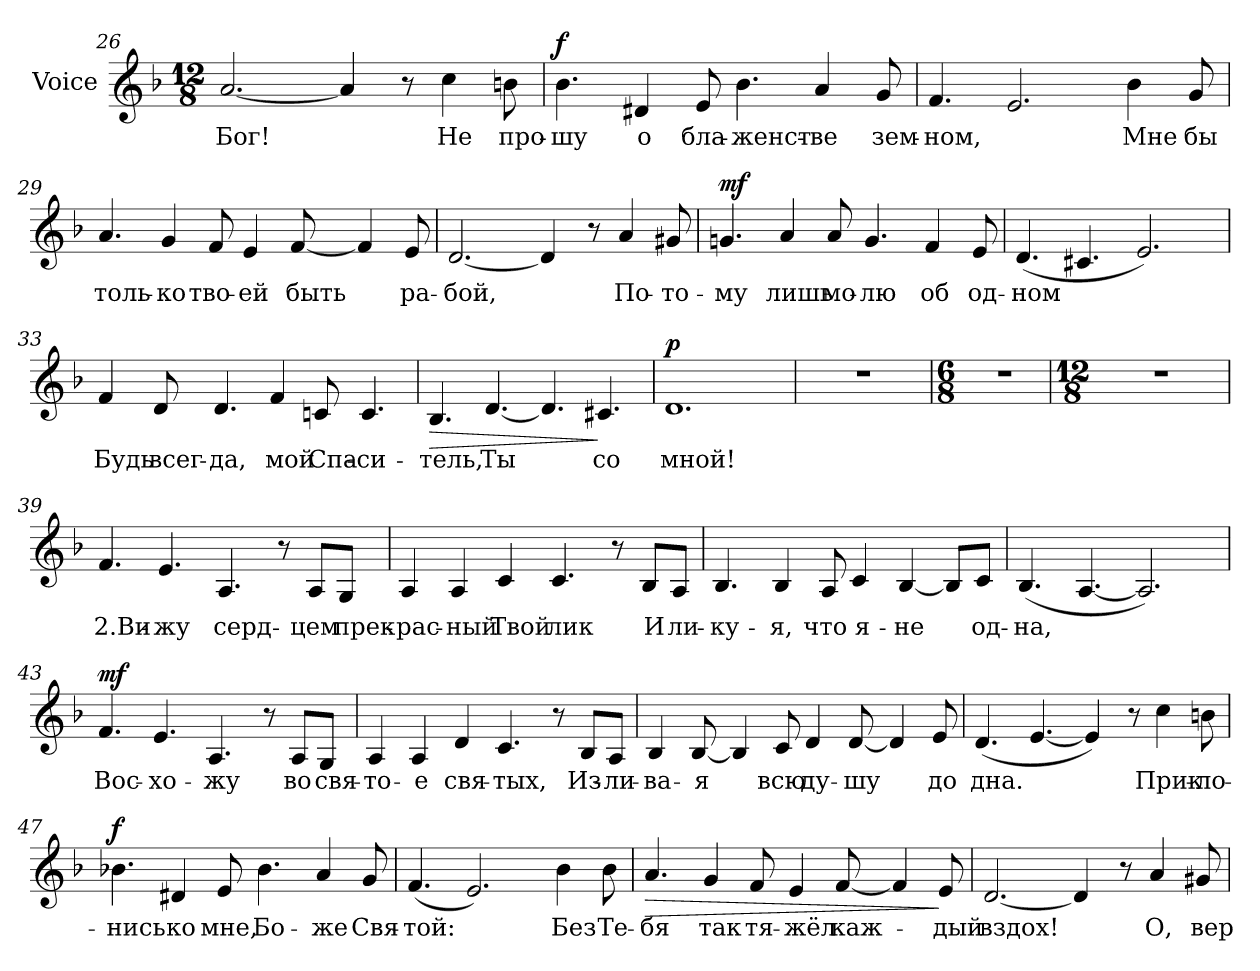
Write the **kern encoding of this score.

**kern	**text	**dynam
*part1	*part1	*part1
*staff1	*staff1	*staff1
*I"Voice	*	*
*I'Voice	*	*
!!LO:LB:g=z
*clefG2	*	*
*k[b-]	*	*
*d:	*	*
*M12/8	*	*
=26	=26	=26
!	!LO:LY:b:color=#000000	!
[<2.ai/	Бог!	.
4ai/]	.	.
8r	.	.
!	!LO:LY:b:color=#000000	!
4cci\	Не	.
!	!LO:LY:b:color=#000000	!
8bni\	про-	.
=27	=27	=27
!	!LO:LY:b:color=#000000	!
4.b-i\	-шу	f
!	!LO:LY:b:color=#000000	!
4d#Xi/	о	.
!	!LO:LY:b:color=#000000	!
8ei/	бла-	.
!	!LO:LY:b:color=#000000	!
4.b-i\	-женст-	.
!	!LO:LY:b:color=#000000	!
4ai/	-ве	.
!	!LO:LY:b:color=#000000	!
8gi/	зем-	.
=28	=28	=28
!	!LO:LY:b:color=#000000	!
4.fi/	-ном,	.
2.ei/	.	.
!	!LO:LY:b:color=#000000	!
4b-i\	Мне	.
!	!LO:LY:b:color=#000000	!
8gi/	бы	.
=29	=29	=29
!	!LO:LY:b:color=#000000	!
4.ai/	толь-	.
!	!LO:LY:b:color=#000000	!
4gi/	-ко	.
!	!LO:LY:b:color=#000000	!
8fi/	тво-	.
!	!LO:LY:b:color=#000000	!
4ei/	-ей	.
!	!LO:LY:b:color=#000000	!
[<8fi/	быть	.
4fi/]	.	.
!	!LO:LY:b:color=#000000	!
8ei/	ра-	.
!!LO:LB:g=z
=30	=30	=30
!	!LO:LY:b:color=#000000	!
[<2.di/	-бой,	.
4di/]	.	.
8r	.	.
!	!LO:LY:b:color=#000000	!
4ai/	По-	.
!	!LO:LY:b:color=#000000	!
8g#Xi/	-то-	.
=31	=31	=31
!	!LO:LY:b:color=#000000	!
4.gni/	-му	mf
!	!LO:LY:b:color=#000000	!
4ai/	лишь	.
!	!LO:LY:b:color=#000000	!
8ai/	мо-	.
!	!LO:LY:b:color=#000000	!
4.gi/	-лю	.
!	!LO:LY:b:color=#000000	!
4fi/	об	.
!	!LO:LY:b:color=#000000	!
8ei/	од-	.
=32	=32	=32
!	!LO:LY:b:color=#000000	!
(4.di/	-ном	.
4.c#Xi/	.	.
2.ei/)	.	.
=33	=33	=33
!	!LO:LY:b:color=#000000	!
4fi/	Будь	.
!	!LO:LY:b:color=#000000	!
8di/	всег-	.
!	!LO:LY:b:color=#000000	!
4.di/	-да,	.
!	!LO:LY:b:color=#000000	!
4fi/	мой	.
!	!LO:LY:b:color=#000000	!
8cni/	Спа-	.
!	!LO:LY:b:color=#000000	!
4.ci/	-си-	.
!!LO:LB:g=z
=34	=34	=34
!	!LO:LY:b:color=#000000	!LO:HP:b
4.B-i/	-тель,	>
!	!LO:LY:b:color=#000000	!
[<4.di/	Ты	.
4.di/]	.	.
!	!LO:LY:b:color=#000000	!
4.c#Xi/	со	]
=35	=35	=35
!	!LO:LY:b:color=#000000	!
1.di	мной!	p
=36	=36	=36
!LO:N:vis=1	!	!
1.r	.	.
=37	=37	=37
*M6/8	*	*
!LO:N:vis=1	!	!
2.r	.	.
=38	=38	=38
*M12/8	*	*
!LO:N:vis=1	!	!
1.r	.	.
!!LO:LB:g=z
=39	=39	=39
!	!LO:LY:b:color=#000000	!
4.fi/	2.Ви-	.
!	!LO:LY:b:color=#000000	!
4.ei/	-жу	.
!	!LO:LY:b:color=#000000	!
4.Ai/	серд-	.
8r	.	.
!	!LO:LY:b:color=#000000	!
8Ai/L	-цем	.
!	!LO:LY:b:color=#000000	!
8Gi/J	прек-	.
=40	=40	=40
!	!LO:LY:b:color=#000000	!
4Ai/	-рас-	.
!	!LO:LY:b:color=#000000	!
4Ai/	-ный	.
!	!LO:LY:b:color=#000000	!
4ci/	Твой	.
!	!LO:LY:b:color=#000000	!
4.ci/	лик	.
8r	.	.
!	!LO:LY:b:color=#000000	!
8B-i/L	И	.
!	!LO:LY:b:color=#000000	!
8Ai/J	ли-	.
=41	=41	=41
!	!LO:LY:b:color=#000000	!
4.B-i/	-ку-	.
!	!LO:LY:b:color=#000000	!
4B-i/	-я,	.
!	!LO:LY:b:color=#000000	!
8Ai/	что	.
!	!LO:LY:b:color=#000000	!
4ci/	я-	.
!	!LO:LY:b:color=#000000	!
[<4B-i/	-не	.
8B-i/L]	.	.
!	!LO:LY:b:color=#000000	!
8ci/J	од-	.
!!LO:PB:g=z
=42	=42	=42
!	!LO:LY:b:color=#000000	!
(4.B-i/	-на,	.
[<4.Ai/	.	.
2.Ai/])	.	.
=43	=43	=43
!	!LO:LY:b:color=#000000	!
4.fi/	Вос-	mf
!	!LO:LY:b:color=#000000	!
4.ei/	-хо-	.
!	!LO:LY:b:color=#000000	!
4.Ai/	-жу	.
8r	.	.
!	!LO:LY:b:color=#000000	!
8Ai/L	во	.
!	!LO:LY:b:color=#000000	!
8Gi/J	свя-	.
=44	=44	=44
!	!LO:LY:b:color=#000000	!
4Ai/	-то-	.
!	!LO:LY:b:color=#000000	!
4Ai/	-е	.
!	!LO:LY:b:color=#000000	!
4di/	свя-	.
!	!LO:LY:b:color=#000000	!
4.ci/	-тых,	.
8r	.	.
!	!LO:LY:b:color=#000000	!
8B-i/L	Из-	.
!	!LO:LY:b:color=#000000	!
8Ai/J	-ли-	.
!!LO:LB:g=z
=45	=45	=45
!	!LO:LY:b:color=#000000	!
4B-i/	-ва-	.
!	!LO:LY:b:color=#000000	!
[<8B-i/	-я	.
4B-i/]	.	.
!	!LO:LY:b:color=#000000	!
8ci/	всю	.
!	!LO:LY:b:color=#000000	!
4di/	ду-	.
!	!LO:LY:b:color=#000000	!
[<8di/	-шу	.
4di/]	.	.
!	!LO:LY:b:color=#000000	!
8ei/	до	.
=46	=46	=46
!	!LO:LY:b:color=#000000	!
(4.di/	дна.	.
[<4.ei/	.	.
4ei/])	.	.
8r	.	.
!	!LO:LY:b:color=#000000	!
4cci\	Прик-	.
!	!LO:LY:b:color=#000000	!
8bni\	-ло-	.
=47	=47	=47
!	!LO:LY:b:color=#000000	!
4.b-Xi\	-нись	f
!	!LO:LY:b:color=#000000	!
4d#Xi/	ко	.
!	!LO:LY:b:color=#000000	!
8ei/	мне,	.
!	!LO:LY:b:color=#000000	!
4.b-i\	Бо-	.
!	!LO:LY:b:color=#000000	!
4ai/	-же	.
!	!LO:LY:b:color=#000000	!
8gi/	Свя-	.
=48	=48	=48
!	!LO:LY:b:color=#000000	!
(4.fi/	-той:	.
2.ei/)	.	.
!	!LO:LY:b:color=#000000	!
4b-i\	Без	.
!	!LO:LY:b:color=#000000	!
8b-i\	Те-	.
!!LO:LB:g=z
=49	=49	=49
!	!LO:LY:b:color=#000000	!LO:HP:b
4.ai/	-бя	>
!	!LO:LY:b:color=#000000	!
4gi/	так	.
!	!LO:LY:b:color=#000000	!
8fi/	тя-	.
!	!LO:LY:b:color=#000000	!
4ei/	-жёл	.
!	!LO:LY:b:color=#000000	!
[<8fi/	каж-	.
4fi/]	.	.
!	!LO:LY:b:color=#000000	!
8ei/	-дый	]
=50	=50	=50
!	!LO:LY:b:color=#000000	!
[<2.di/	вздох!	.
4di/]	.	.
8r	.	.
!	!LO:LY:b:color=#000000	!
4ai/	О,	.
!	!LO:LY:b:color=#000000	!
8g#Xi/	вер-	.
=	=	=
*-	*-	*-
